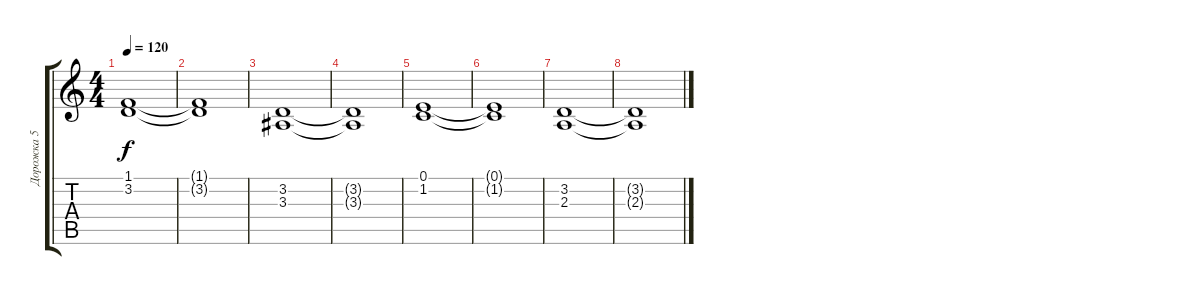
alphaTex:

\track ("Дорожка 5" "Дорожка 5") {instrument synthstrings2}
\staff {score tabs}
\tuning (E4 B3 G3 D3 A2 E2) {hide}
\ts (4 4)
\tempo 120
\clef g2
\ks c
(1.1 3.2).1{dy f} |
(1.1{t} 3.2{t}).1 |
(3.2 3.3).1 |
(3.2{t} 3.3{t}).1 |
(0.1 1.2).1 |
(0.1{t} 1.2{t}).1 |
(3.2 2.3).1 |
(3.2{t} 2.3{t}).1
